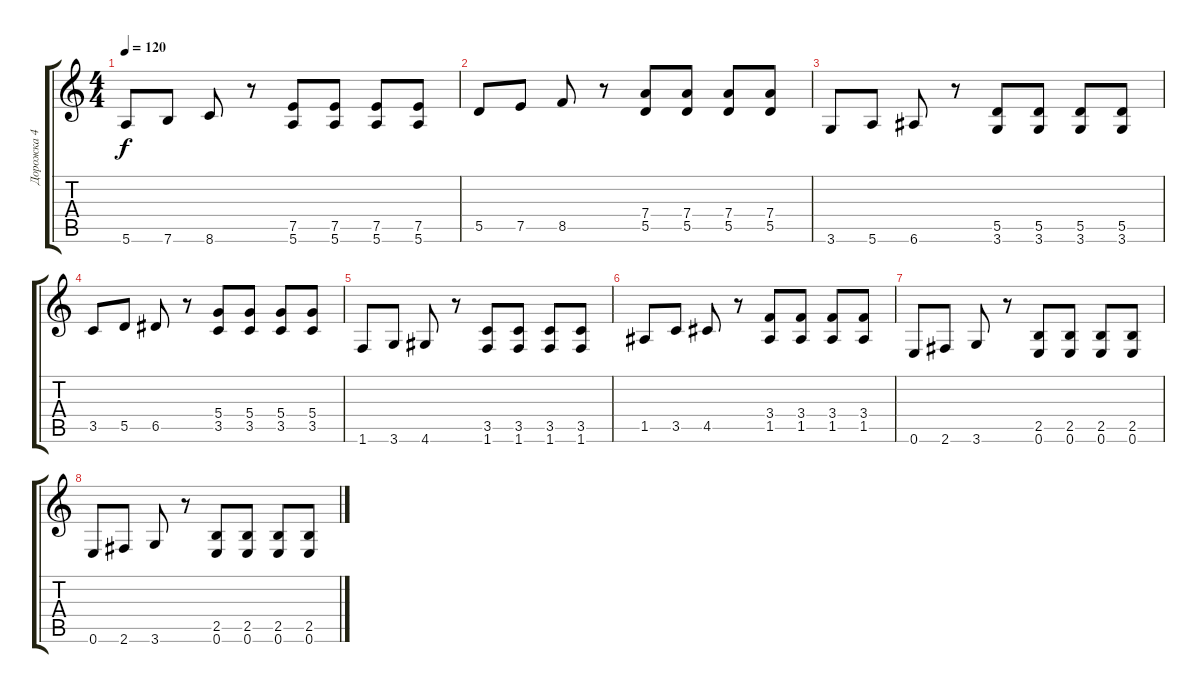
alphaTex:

\track ("Дорожка 4" "Дорожка 4") {instrument distortionguitar}
\staff {score tabs}
\tuning (E4 B3 G3 D3 A2 E2) {hide}
\ts (4 4)
\tempo 120
\clef g2
\ks c
5.6.8{dy f} 7.6.8 8.6.8 r.8 (7.5 5.6).8 (7.5 5.6).8 (7.5 5.6).8 (7.5 5.6).8 |
5.5.8 7.5.8 8.5.8 r.8 (7.4 5.5).8 (7.4 5.5).8 (7.4 5.5).8 (7.4 5.5).8 |
3.6.8 5.6.8 6.6.8 r.8 (5.5 3.6).8 (5.5 3.6).8 (5.5 3.6).8 (5.5 3.6).8 |
3.5.8 5.5.8 6.5.8 r.8 (5.4 3.5).8 (5.4 3.5).8 (5.4 3.5).8 (5.4 3.5).8 |
1.6.8 3.6.8 4.6.8 r.8 (3.5 1.6).8 (3.5 1.6).8 (3.5 1.6).8 (3.5 1.6).8 |
1.5.8 3.5.8 4.5.8 r.8 (3.4 1.5).8 (3.4 1.5).8 (3.4 1.5).8 (3.4 1.5).8 |
0.6.8 2.6.8 3.6.8 r.8 (2.5 0.6).8 (2.5 0.6).8 (2.5 0.6).8 (2.5 0.6).8 |
0.6.8 2.6.8 3.6.8 r.8 (2.5 0.6).8 (2.5 0.6).8 (2.5 0.6).8 (2.5 0.6).8
